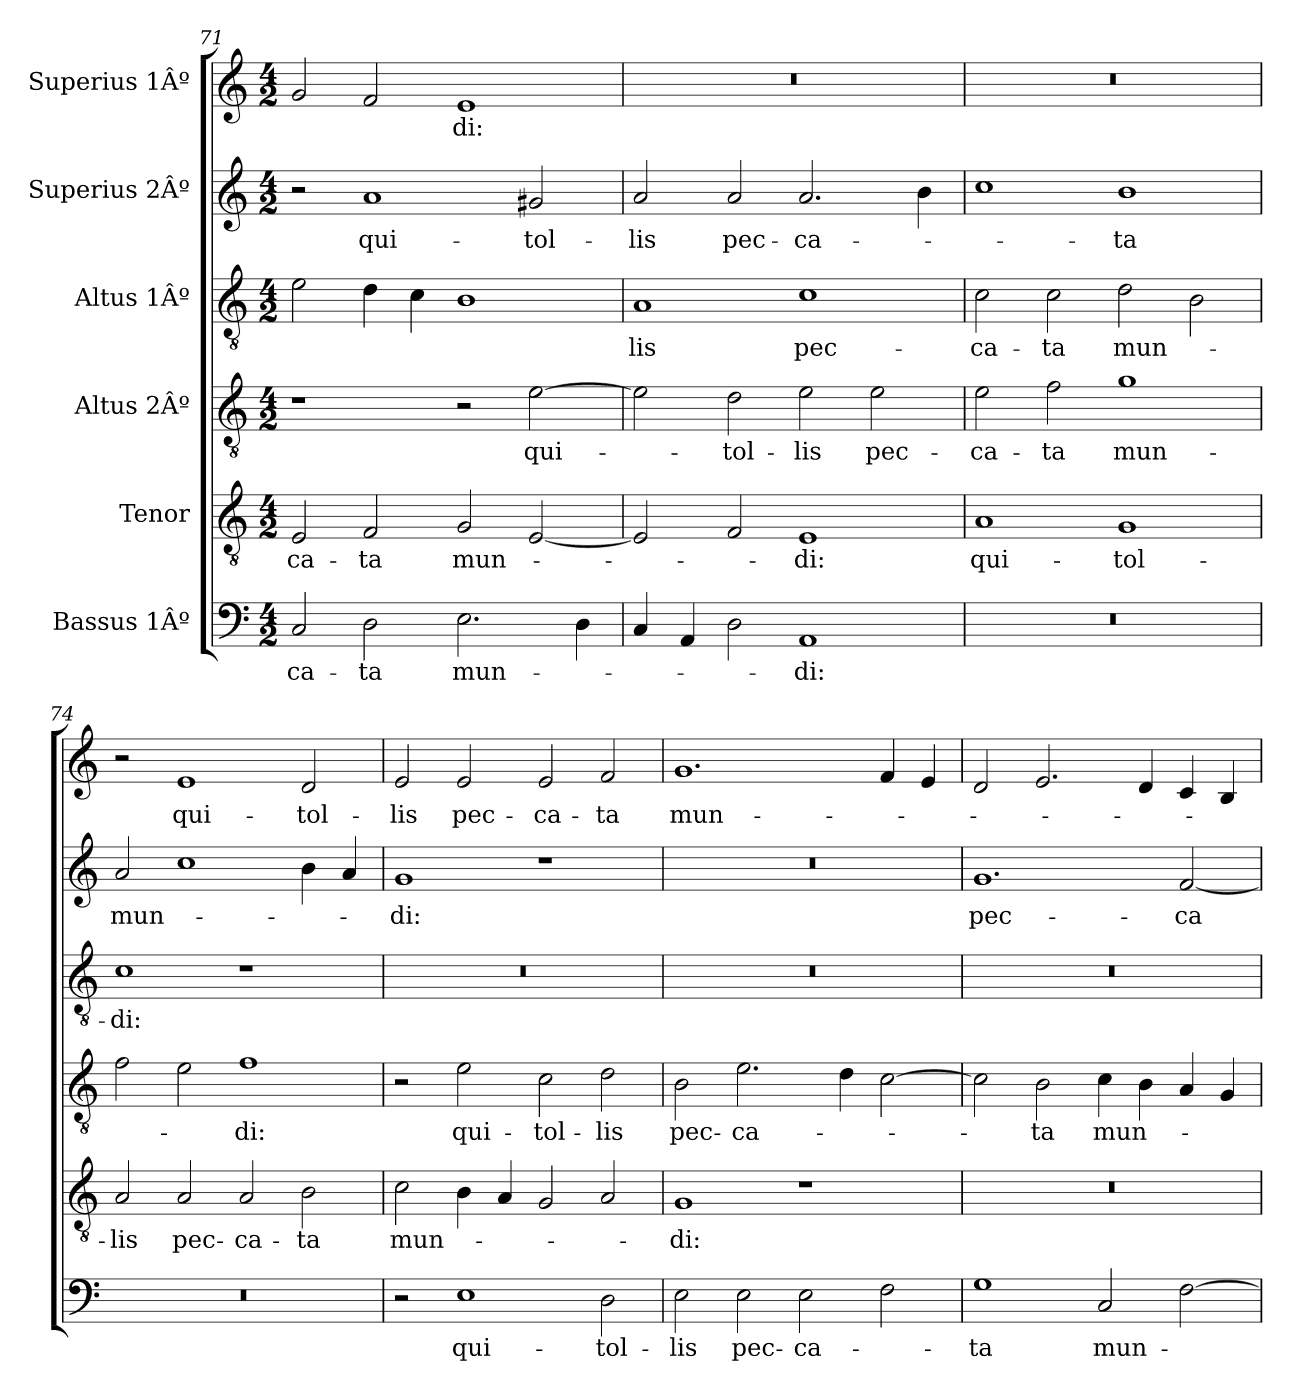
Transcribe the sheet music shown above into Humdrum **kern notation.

**kern	**text	**kern	**text	**kern	**text	**kern	**text	**kern	**text	**kern	**text
*part6	*part6	*part5	*part5	*part4	*part4	*part3	*part3	*part2	*part2	*part1	*part1
*staff6	*staff6	*staff5	*staff5	*staff4	*staff4	*staff3	*staff3	*staff2	*staff2	*staff1	*staff1
*I"Bassus 1Âº	*	*I"Tenor	*	*I"Altus 2Âº	*	*I"Altus 1Âº	*	*I"Superius 2Âº	*	*I"Superius 1Âº	*
*clefF4	*	*clefGv2	*	*clefGv2	*	*clefGv2	*	*clefG2	*	*clefG2	*
*k[]	*	*k[]	*	*k[]	*	*k[]	*	*k[]	*	*k[]	*
*M4/2	*	*M4/2	*	*M4/2	*	*M4/2	*	*M4/2	*	*M4/2	*
=71	=71	=71	=71	=71	=71	=71	=71	=71	=71	=71	=71
2C/	-ca-	2E/	-ca-	1r	.	2e\	.	2r	.	2g/	.
2D\	-ta	2F/	-ta	.	.	4d\	.	1a/	qui-	2f/	.
.	.	.	.	.	.	4c\	.	.	.	.	.
2.E\	mun-	2G/	mun-	2r	.	1B\	.	.	.	1e/	-di:
.	.	[2E/	.	[2e\	qui-	.	.	2g#X/	tol-	.	.
4D\	.	.	.	.	.	.	.	.	.	.	.
=72	=72	=72	=72	=72	=72	=72	=72	=72	=72	=72	=72
4C/	.	2E/]	.	2e\]	.	1A/	-lis	2a/	-lis	0r	.
4AA/	.	.	.	.	.	.	.	.	.	.	.
2D\	.	2F/	.	2d\	tol-	.	.	2a/	pec-	.	.
1AA/	-di:	1E/	-di:	2e\	-lis	1c\	pec-	2.a/	-ca-	.	.
.	.	.	.	2e\	pec-	.	.	.	.	.	.
.	.	.	.	.	.	.	.	4b\	.	.	.
=73	=73	=73	=73	=73	=73	=73	=73	=73	=73	=73	=73
0r	.	1A/	qui-	2e\	-ca-	2c\	-ca-	1cc\	.	0r	.
.	.	.	.	2f\	-ta	2c\	-ta	.	.	.	.
.	.	1G/	tol-	1g\	mun-	2d\	mun-	1b\	-ta	.	.
.	.	.	.	.	.	2B\	.	.	.	.	.
=74	=74	=74	=74	=74	=74	=74	=74	=74	=74	=74	=74
0r	.	2A/	-lis	2f\	.	1c\	-di:	2a/	mun-	2r	.
.	.	2A/	pec-	2e\	.	.	.	1cc\	.	1e/	qui-
.	.	2A/	-ca-	1f\	-di:	1r	.	.	.	.	.
.	.	2B\	-ta	.	.	.	.	4b\	.	2d/	tol-
.	.	.	.	.	.	.	.	4a/	.	.	.
=75	=75	=75	=75	=75	=75	=75	=75	=75	=75	=75	=75
2r	.	2c\	mun-	2r	.	0r	.	1g/	-di:	2e/	-lis
1E\	qui-	4B\	.	2e\	qui-	.	.	.	.	2e/	pec-
.	.	4A/	.	.	.	.	.	.	.	.	.
.	.	2G/	.	2c\	-tol-	.	.	1r	.	2e/	-ca-
2D\	tol-	2A/	.	2d\	-lis	.	.	.	.	2f/	-ta
=76	=76	=76	=76	=76	=76	=76	=76	=76	=76	=76	=76
2E\	-lis	1G/	-di:	2B\	pec-	0r	.	0r	.	1.g/	mun-
2E\	pec-	.	.	2.e\	-ca-	.	.	.	.	.	.
2E\	-ca-	1r	.	.	.	.	.	.	.	.	.
.	.	.	.	4d\	.	.	.	.	.	.	.
2F\	.	.	.	[2c\	.	.	.	.	.	4f/	.
.	.	.	.	.	.	.	.	.	.	4e/	.
=77	=77	=77	=77	=77	=77	=77	=77	=77	=77	=77	=77
1G\	-ta	0r	.	2c\]	.	0r	.	1.g/	pec-	2d/	.
.	.	.	.	2B\	-ta	.	.	.	.	2.e/	.
2C/	mun-	.	.	4c\	mun-	.	.	.	.	.	.
.	.	.	.	4B\	.	.	.	.	.	4d/	.
[2F\	.	.	.	4A/	.	.	.	[2f/	-ca-	4c/	.
.	.	.	.	4G/	.	.	.	.	.	4B/	.
=	=	=	=	=	=	=	=	=	=	=	=
*-	*-	*-	*-	*-	*-	*-	*-	*-	*-	*-	*-
